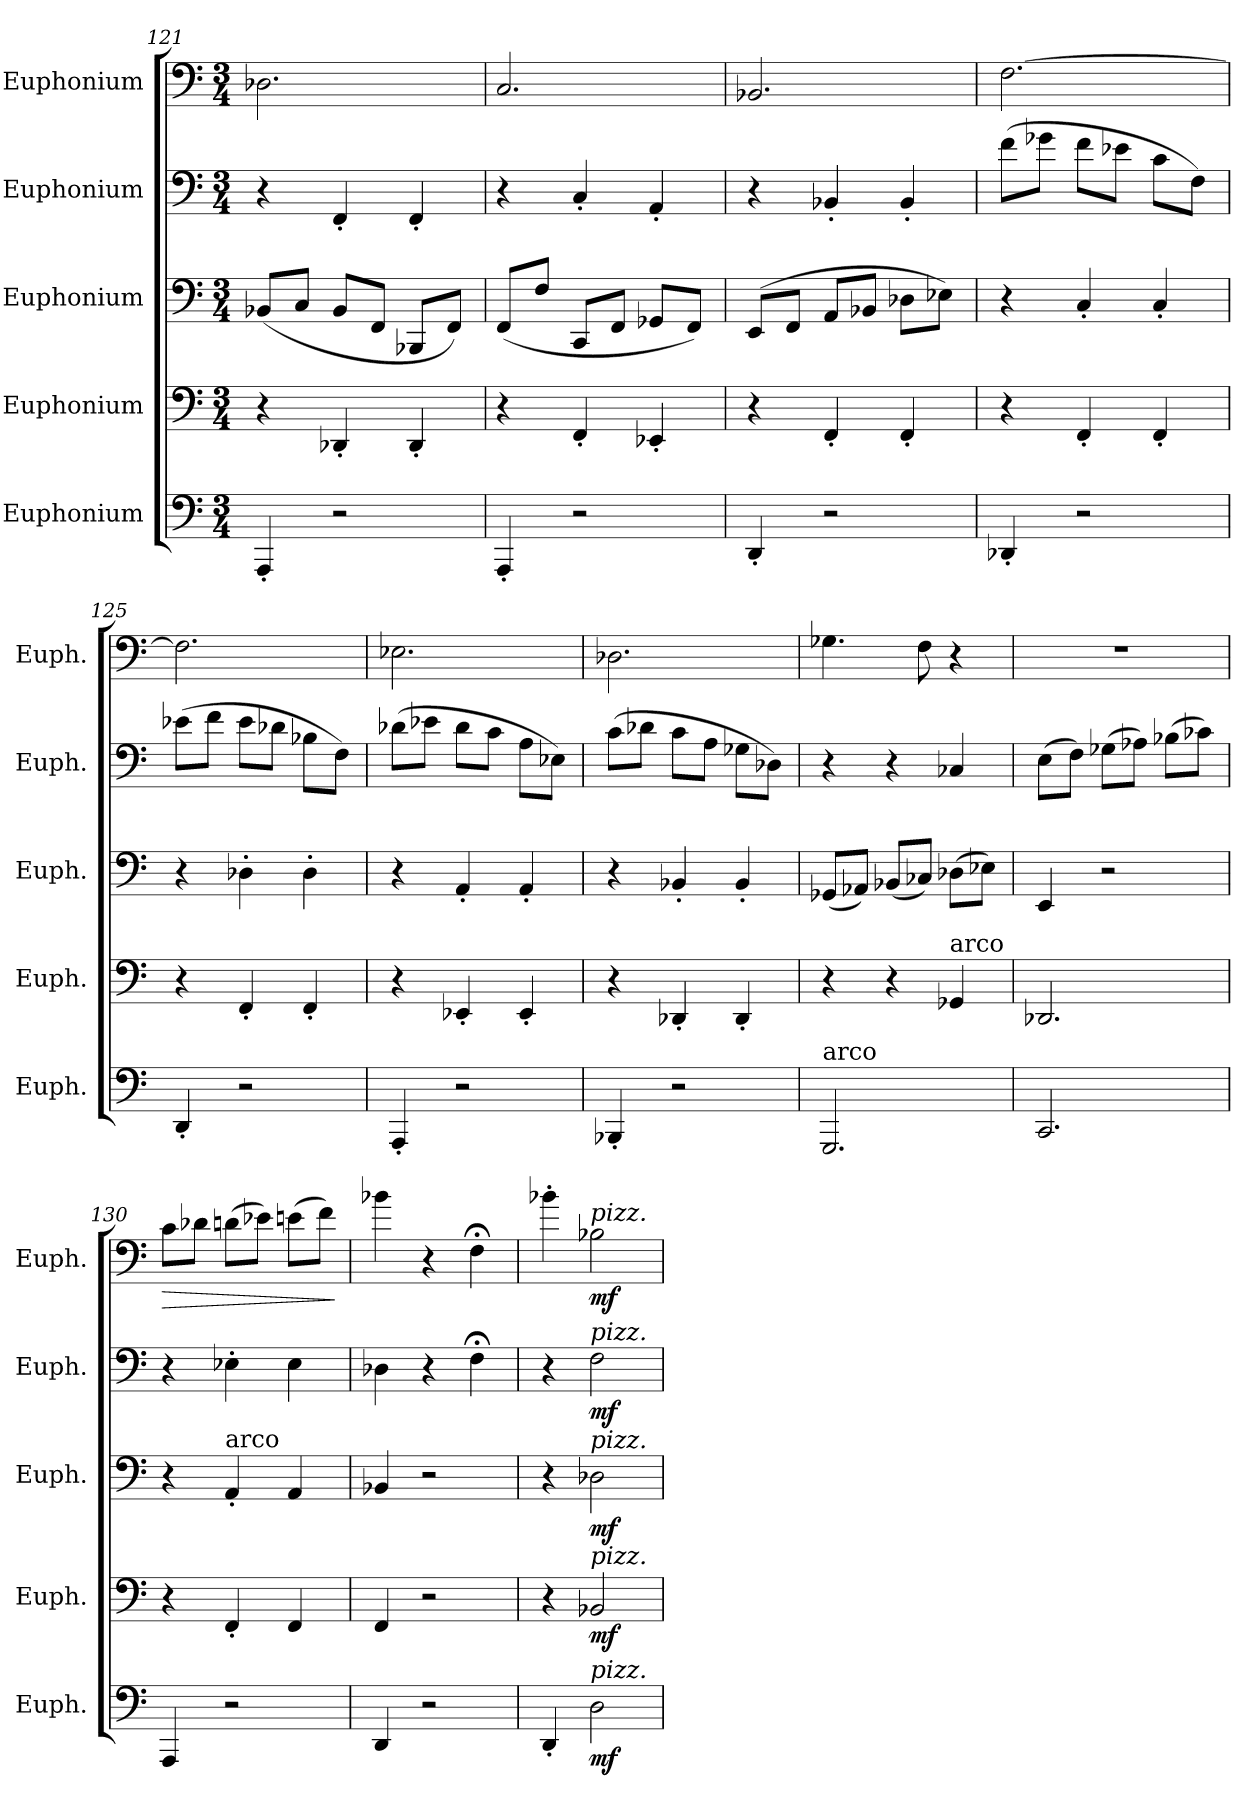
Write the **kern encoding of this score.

**kern	**dynam	**kern	**dynam	**kern	**dynam	**kern	**dynam	**kern	**dynam
*part5	*part5	*part4	*part4	*part3	*part3	*part2	*part2	*part1	*part1
*staff5	*staff5	*staff4	*staff4	*staff3	*staff3	*staff2	*staff2	*staff1	*staff1
*I"Euphonium	*	*I"Euphonium	*	*I"Euphonium	*	*I"Euphonium	*	*I"Euphonium	*
*I'Euph.	*	*I'Euph.	*	*I'Euph.	*	*I'Euph.	*	*I'Euph.	*
*clefF4	*	*clefF4	*	*clefF4	*	*clefF4	*	*clefF4	*
*k[]	*	*k[]	*	*k[]	*	*k[]	*	*k[]	*
*M3/4	*	*M3/4	*	*M3/4	*	*M3/4	*	*M3/4	*
=121	=121	=121	=121	=121	=121	=121	=121	=121	=121
4AAA'/	.	4r	.	(<8BB-X/L	.	4r	.	2.D-X\	.
.	.	.	.	8C/J	.	.	.	.	.
2r	.	4DD-X'/	.	8BB-/L	.	4FF'/	.	.	.
.	.	.	.	8FF/J	.	.	.	.	.
.	.	4DD-'/	.	8BBB-X/L	.	4FF'/	.	.	.
.	.	.	.	8FF/J)	.	.	.	.	.
=122	=122	=122	=122	=122	=122	=122	=122	=122	=122
4AAA'/	.	4r	.	(<8FF/L	.	4r	.	2.C/	.
.	.	.	.	8F/J	.	.	.	.	.
2r	.	4FF'/	.	8CC/L	.	4C'/	.	.	.
.	.	.	.	8FF/J	.	.	.	.	.
.	.	4EE-X'/	.	8GG-X/L	.	4AA'/	.	.	.
.	.	.	.	8FF/J)	.	.	.	.	.
=123	=123	=123	=123	=123	=123	=123	=123	=123	=123
4DD'/	.	4r	.	(>8EE/L	.	4r	.	2.BB-X/	.
.	.	.	.	8FF/J	.	.	.	.	.
2r	.	4FF'/	.	8AA/L	.	4BB-X'/	.	.	.
.	.	.	.	8BB-X/J	.	.	.	.	.
.	.	4FF'/	.	8D-X\L	.	4BB-'/	.	.	.
.	.	.	.	8E-X\J)	.	.	.	.	.
!!LO:LB:g=z
=124	=124	=124	=124	=124	=124	=124	=124	=124	=124
4DD-X'/	.	4r	.	4r	.	(>8f\L	.	[2.F\	.
.	.	.	.	.	.	8g-X\J	.	.	.
2r	.	4FF'/	.	4C'/	.	8f\L	.	.	.
.	.	.	.	.	.	8e-X\J	.	.	.
.	.	4FF'/	.	4C'/	.	8c\L	.	.	.
.	.	.	.	.	.	8F\J)	.	.	.
=125	=125	=125	=125	=125	=125	=125	=125	=125	=125
4DD'/	.	4r	.	4r	.	(>8e-X\L	.	2.F\]	.
.	.	.	.	.	.	8f\J	.	.	.
2r	.	4FF'/	.	4D-X'\	.	8e-\L	.	.	.
.	.	.	.	.	.	8d-X\J	.	.	.
.	.	4FF'/	.	4D-'\	.	8B-X\L	.	.	.
.	.	.	.	.	.	8F\J)	.	.	.
=126	=126	=126	=126	=126	=126	=126	=126	=126	=126
4AAA'/	.	4r	.	4r	.	(>8d-X\L	.	2.E-X\	.
.	.	.	.	.	.	8e-X\J	.	.	.
2r	.	4EE-X'/	.	4AA'/	.	8d-\L	.	.	.
.	.	.	.	.	.	8c\J	.	.	.
.	.	4EE-'/	.	4AA'/	.	8A\L	.	.	.
.	.	.	.	.	.	8E-X\J)	.	.	.
=127	=127	=127	=127	=127	=127	=127	=127	=127	=127
4BBB-X'/	.	4r	.	4r	.	(>8c\L	.	2.D-X\	.
.	.	.	.	.	.	8d-X\J	.	.	.
2r	.	4DD-X'/	.	4BB-X'/	.	8c\L	.	.	.
.	.	.	.	.	.	8A\J	.	.	.
.	.	4DD-'/	.	4BB-'/	.	8G-X\L	.	.	.
.	.	.	.	.	.	8D-X\J)	.	.	.
=128	=128	=128	=128	=128	=128	=128	=128	=128	=128
!LO:TX:a:t=arco	!	!	!	!	!	!	!	!	!
2.GGG/	.	4r	.	(<8GG-X/L	.	4r	.	4.G-X\	.
.	.	.	.	8AA-X/J)	.	.	.	.	.
.	.	4r	.	(<8BB-X/L	.	4r	.	.	.
.	.	.	.	8C-X/J)	.	.	.	8F\	.
!	!	!LO:TX:a:t=arco	!	!	!	!	!	!	!
.	.	4GG-X/	.	(>8D-X\L	.	4C-X/	.	4r	.
.	.	.	.	8E-X\J)	.	.	.	.	.
=129	=129	=129	=129	=129	=129	=129	=129	=129	=129
*	*	*	*	*	*	*	*	*MM170	*
2.CC/	.	2.DD-X/	.	4EE/	.	(>8E\L	.	2.r	.
.	.	.	.	.	.	8F\J)	.	.	.
.	.	.	.	2r	.	(>8G-X\L	.	.	.
.	.	.	.	.	.	8A-X\J)	.	.	.
.	.	.	.	.	.	(>8B-X\L	.	.	.
.	.	.	.	.	.	8c-X\J)	.	.	.
!!LO:LB:g=z
=130	=130	=130	=130	=130	=130	=130	=130	=130	=130
*	*	*	*	*	*	*	*	*MM140	*
!	!	!	!	!	!	!	!	!	!LO:HP:b
4AAA/	.	4r	.	4r	.	4r	.	8c\L	>
.	.	.	.	.	.	.	.	8d-X\J	.
*	*	*	*	*	*	*	*	*MM130	*
!	!	!	!	!LO:TX:a:t=arco	!	!	!	!	!
2r	.	4FF'/	.	4AA'/	.	4E-X'\	.	(>8dn\L	.
.	.	.	.	.	.	.	.	8e-X\J)	.
*	*	*	*	*	*	*	*	*MM120	*
.	.	4FF/	.	4AA/	.	4E-\	.	(>8en\L	.
.	.	.	.	.	.	.	.	8f\J)	.
.	.	.	.	.	.	.	.	.	]
=131	=131	=131	=131	=131	=131	=131	=131	=131	=131
*	*	*	*	*	*	*	*	*MM110	*
4DD/	.	4FF/	.	4BB-X/	.	4D-X\	.	4b-X\	.
2r	.	2r	.	2r	.	4r	.	4r	.
*	*	*	*	*	*	*	*	*MM55	*
.	.	.	.	.	.	4F;<\	.	4F;<\	.
=132	=132	=132	=132	=132	=132	=132	=132	=132	=132
*	*	*	*	*	*	*	*	*MM80	*
4DD'/	.	4r	.	4r	.	4r	.	4b-X'\	.
!	!	!	!	!	!	!	!	!LO:TX:a:i:t=pizz.	!
!	!	!	!	!	!	!LO:TX:a:i:t=pizz.	!	!	!
!	!	!	!	!LO:TX:a:i:t=pizz.	!	!	!	!	!
!	!	!LO:TX:a:i:t=pizz.	!	!	!	!	!	!	!
!LO:TX:a:i:t=pizz.	!	!	!	!	!	!	!	!	!
!	!LO:DY:b	!	!LO:DY:b	!	!LO:DY:b	!	!LO:DY:b	!	!LO:DY:b
2D\	mf	2BB-X/	mf	2D-X\	mf	2F\	mf	2B-X\	mf
=	=	=	=	=	=	=	=	=	=
*-	*-	*-	*-	*-	*-	*-	*-	*-	*-
